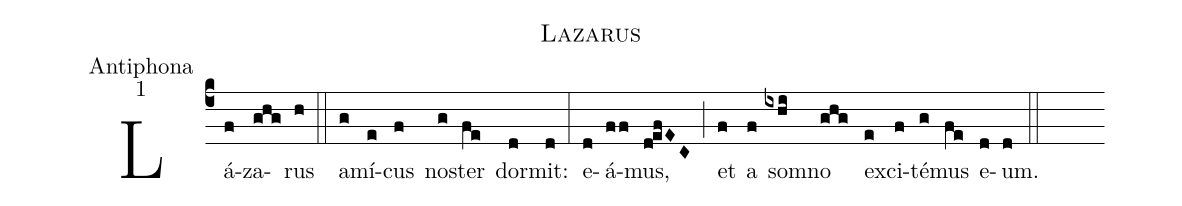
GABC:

name:Lazarus;
office-part:Antiphona;
mode:1;
%%
(c4) Lá(f)za(ghg)rus(h) (::)
a(g)mí(e)cus(f) no(g)ster(fe) dor(d)mit:(d) (:)
e(d)á(ff)mus,(d!efEC) (;) et(f) a(f) so(ixhi)mno(ghg) ex(e)ci(f)té(g)mus(fe) e(d)um.(d) (::)
